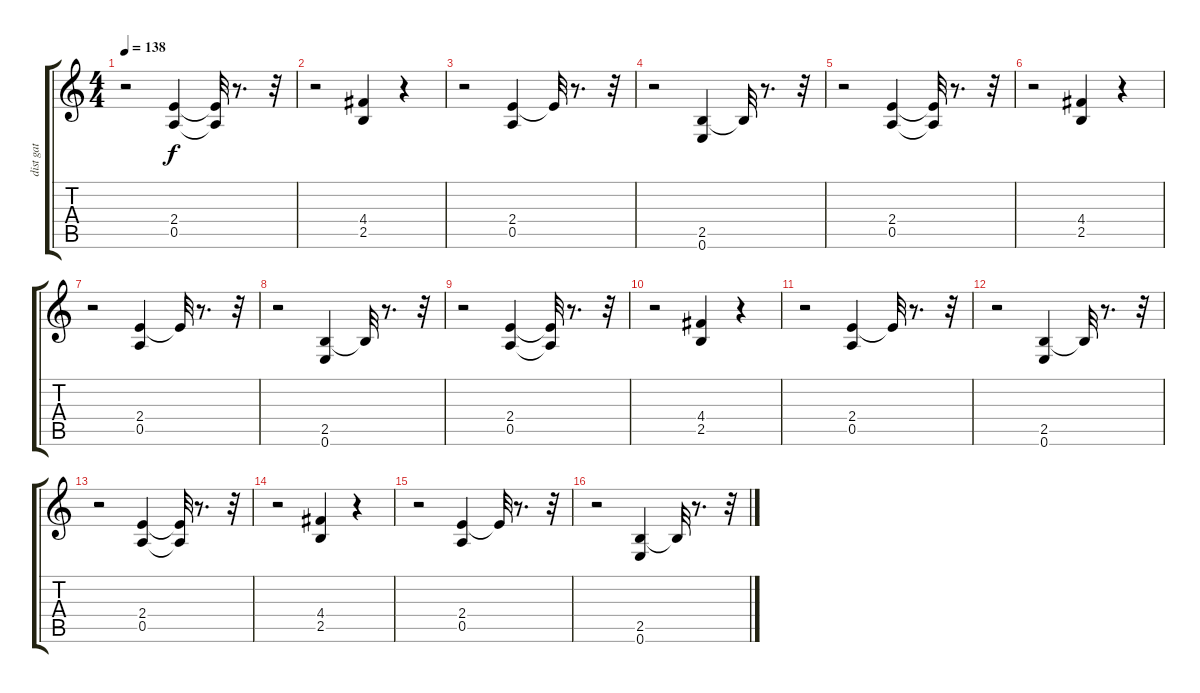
\track ("dist gat" "dist gat") {instrument overdrivenguitar}
\staff {score tabs}
\tuning (E4 B3 G3 D3 A2 E2) {hide}
\ts (4 4)
\tempo 138
\clef g2
\ks c
r.2{dy f} (2.4 0.5).4 (2.4{t} 0.5{t}).32 r.8{d} r.32 |
r.2 (4.4 2.5).4 r.4 |
r.2 (2.4 0.5).4 2.4{t}.32 r.8{d} r.32 |
r.2 (2.5 0.6).4 2.5{t}.32 r.8{d} r.32 |
r.2 (2.4 0.5).4 (2.4{t} 0.5{t}).32 r.8{d} r.32 |
r.2 (4.4 2.5).4 r.4 |
r.2 (2.4 0.5).4 2.4{t}.32 r.8{d} r.32 |
r.2 (2.5 0.6).4 2.5{t}.32 r.8{d} r.32 |
r.2 (2.4 0.5).4 (2.4{t} 0.5{t}).32 r.8{d} r.32 |
r.2 (4.4 2.5).4 r.4 |
r.2 (2.4 0.5).4 2.4{t}.32 r.8{d} r.32 |
r.2 (2.5 0.6).4 2.5{t}.32 r.8{d} r.32 |
r.2 (2.4 0.5).4 (2.4{t} 0.5{t}).32 r.8{d} r.32 |
r.2 (4.4 2.5).4 r.4 |
r.2 (2.4 0.5).4 2.4{t}.32 r.8{d} r.32 |
r.2 (2.5 0.6).4 2.5{t}.32 r.8{d} r.32
